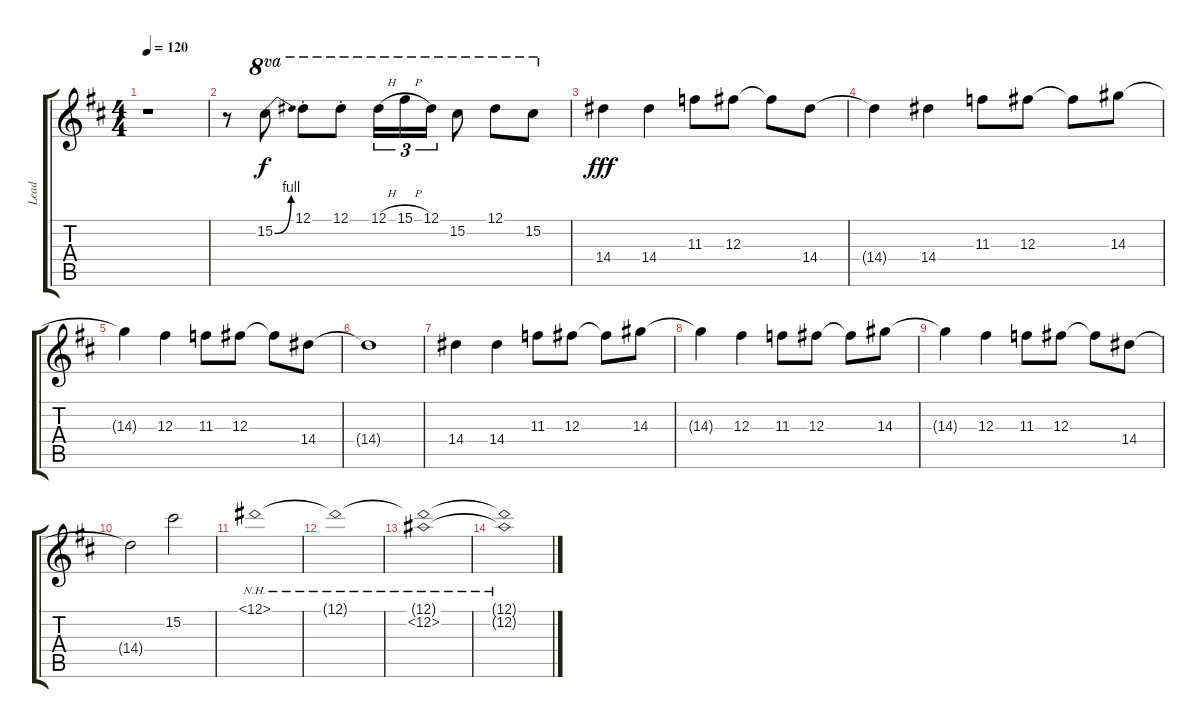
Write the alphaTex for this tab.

\track ("Lead" "Lead") {instrument distortionguitar}
\staff {score tabs}
\tuning (Eb4 Bb3 Gb3 Db3 Ab2 Eb2) {hide}
\ts (4 4)
\tempo 120
\clef g2
\ks d
r.1{dy mf} |
r.8 15.2{be (bend 0 0 60 4)}.8{ot 8va dy f} 12.1{st}.8{ot 8va} 12.1{st}.8{ot 8va} 12.1{h}.16{tu (3 2) ot 8va} 15.1{h}.16{tu (3 2) ot 8va} 12.1.16{tu (3 2) ot 8va} 15.2.8{ot 8va} 12.1.8{ot 8va} 15.2.8{ot 8va} |
14.4.4{dy fff} 14.4.4 11.3.8 12.3.8 12.3{t}.8 14.4.8 |
14.4{t}.4 14.4.4 11.3.8 12.3.8 12.3{t}.8 14.3.8 |
14.3{t}.4 12.3.4 11.3.8 12.3.8 12.3{t}.8 14.4.8 |
14.4{t}.1 |
14.4.4 14.4.4 11.3.8 12.3.8 12.3{t}.8 14.3.8 |
14.3{t}.4 12.3.4 11.3.8 12.3.8 12.3{t}.8 14.3.8 |
14.3{t}.4 12.3.4 11.3.8 12.3.8 12.3{t}.8 14.4.8 |
14.4{t}.2 15.2.2 |
12.1{nh}.1 |
12.1{nh t}.1 |
(12.1{nh t} 12.2{nh}).1 |
(12.1{nh t} 12.2{nh t}).1
